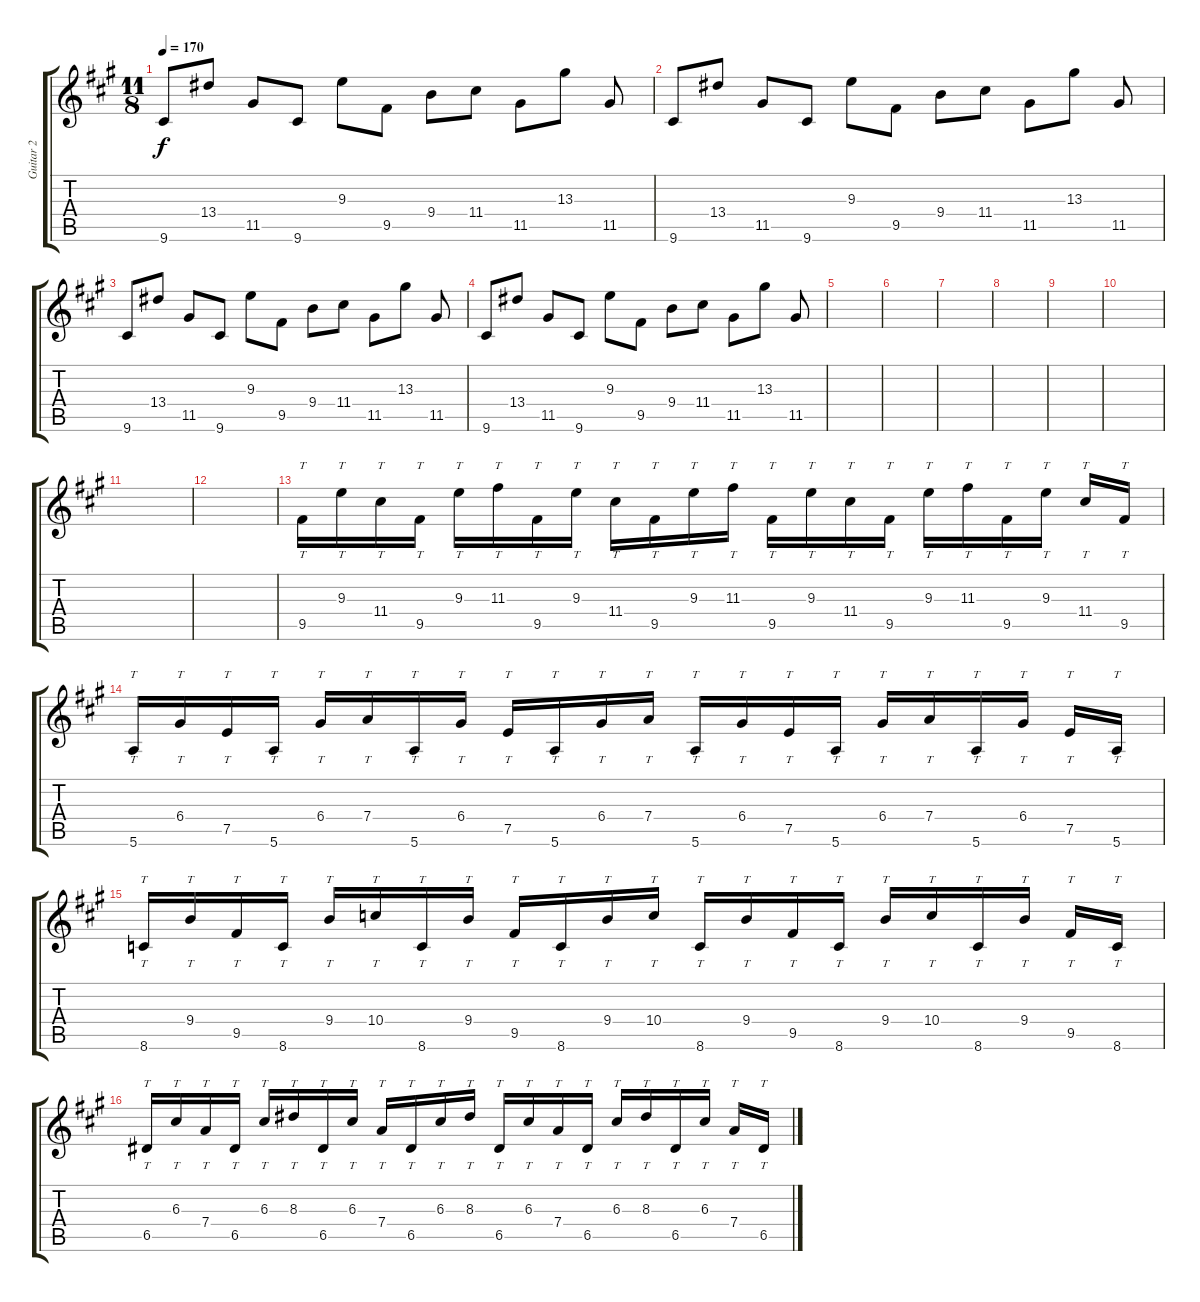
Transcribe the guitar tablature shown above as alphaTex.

\track ("Guitar 2" "Guitar 2") {instrument electricguitarjazz}
\staff {score tabs}
\tuning (E4 B3 G3 D3 A2 E2) {hide}
\ts (11 8)
\tempo 170
\clef g2
\ks f#minor
9.6.8{dy f} 13.4.8 11.5.8 9.6.8 9.3.8 9.5.8 9.4.8 11.4.8 11.5.8 13.3.8 11.5.8 |
9.6.8 13.4.8 11.5.8 9.6.8 9.3.8 9.5.8 9.4.8 11.4.8 11.5.8 13.3.8 11.5.8 |
9.6.8 13.4.8 11.5.8 9.6.8 9.3.8 9.5.8 9.4.8 11.4.8 11.5.8 13.3.8 11.5.8 |
9.6.8 13.4.8 11.5.8 9.6.8 9.3.8 9.5.8 9.4.8 11.4.8 11.5.8 13.3.8 11.5.8 |
|
|
|
|
|
|
|
|
9.5.16{tt} 9.3.16{tt} 11.4.16{tt} 9.5.16{tt} 9.3.16{tt} 11.3.16{tt} 9.5.16{tt} 9.3.16{tt} 11.4.16{tt} 9.5.16{tt} 9.3.16{tt} 11.3.16{tt} 9.5.16{tt} 9.3.16{tt} 11.4.16{tt} 9.5.16{tt} 9.3.16{tt} 11.3.16{tt} 9.5.16{tt} 9.3.16{tt} 11.4.16{tt} 9.5.16{tt} |
5.6.16{tt} 6.4.16{tt} 7.5.16{tt} 5.6.16{tt} 6.4.16{tt} 7.4.16{tt} 5.6.16{tt} 6.4.16{tt} 7.5.16{tt} 5.6.16{tt} 6.4.16{tt} 7.4.16{tt} 5.6.16{tt} 6.4.16{tt} 7.5.16{tt} 5.6.16{tt} 6.4.16{tt} 7.4.16{tt} 5.6.16{tt} 6.4.16{tt} 7.5.16{tt} 5.6.16{tt} |
8.6.16{tt} 9.4.16{tt} 9.5.16{tt} 8.6.16{tt} 9.4.16{tt} 10.4.16{tt} 8.6.16{tt} 9.4.16{tt} 9.5.16{tt} 8.6.16{tt} 9.4.16{tt} 10.4.16{tt} 8.6.16{tt} 9.4.16{tt} 9.5.16{tt} 8.6.16{tt} 9.4.16{tt} 10.4.16{tt} 8.6.16{tt} 9.4.16{tt} 9.5.16{tt} 8.6.16{tt} |
6.5.16{tt} 6.3.16{tt} 7.4.16{tt} 6.5.16{tt} 6.3.16{tt} 8.3.16{tt} 6.5.16{tt} 6.3.16{tt} 7.4.16{tt} 6.5.16{tt} 6.3.16{tt} 8.3.16{tt} 6.5.16{tt} 6.3.16{tt} 7.4.16{tt} 6.5.16{tt} 6.3.16{tt} 8.3.16{tt} 6.5.16{tt} 6.3.16{tt} 7.4.16{tt} 6.5.16{tt}
